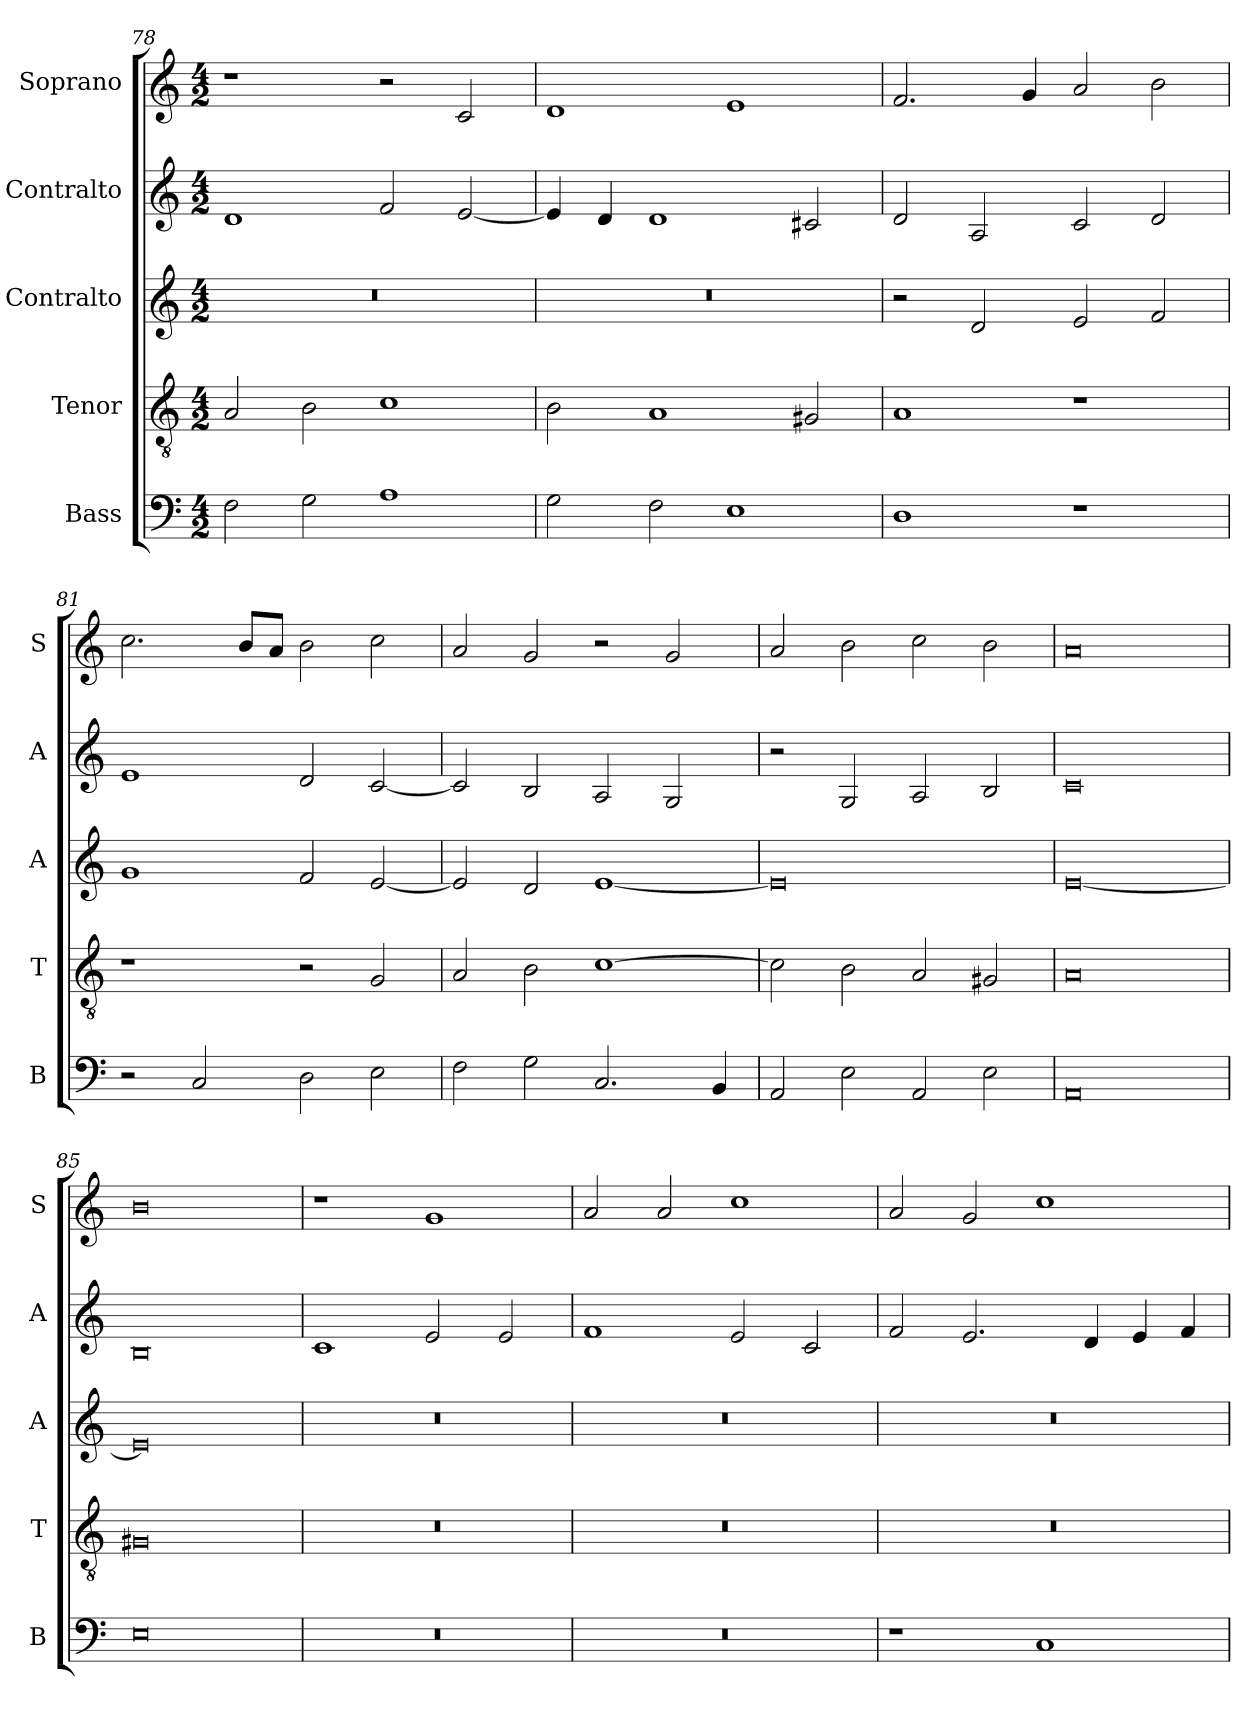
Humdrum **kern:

**kern	**kern	**kern	**kern	**kern
*part5	*part4	*part3	*part2	*part1
*staff5	*staff4	*staff3	*staff2	*staff1
*I"Bass	*I"Tenor	*I"Contralto	*I"Contralto	*I"Soprano
*I'B	*I'T	*I'A	*I'A	*I'S
*clefF4	*clefGv2	*clefG2	*clefG2	*clefG2
*k[]	*k[]	*k[]	*k[]	*k[]
*E:phr	*E:phr	*E:phr	*E:phr	*E:phr
*M4/2	*M4/2	*M4/2	*M4/2	*M4/2
=78	=78	=78	=78	=78
2F	2A	0r	1d	1r
2G	2B	.	.	.
1A	1c	.	2f	2r
.	.	.	[2e	2c
=79	=79	=79	=79	=79
2G	2B	0r	4e]	1d
.	.	.	4d	.
2F	1A	.	1d	.
1E	.	.	.	1e
.	2G#X	.	2c#X	.
=80	=80	=80	=80	=80
1D	1A	2r	2d	2.f
.	.	2d	2A	.
.	.	.	.	4g
1r	1r	2e	2c	2a
.	.	2f	2d	2b
=81	=81	=81	=81	=81
2r	1r	1g	1e	2.cc
2C	.	.	.	.
.	.	.	.	8b/L
.	.	.	.	8a/J
2D	2r	2f	2d	2b
2E	2G	[2e	[2c	2cc
=82	=82	=82	=82	=82
2F	2A	2e]	2c]	2a
2G	2B	2d	2B	2g
2.C	[1c	[1e	2A	2r
.	.	.	2G	2g
4BB	.	.	.	.
=83	=83	=83	=83	=83
2AA	2c]	0e]	2r	2a
2E	2B	.	2G	2b
2AA	2A	.	2A	2cc
2E	2G#X	.	2B	2b
=84	=84	=84	=84	=84
0AA	0A	[0e	0c	0a
=85	=85	=85	=85	=85
0E	0G#X	0e]	0B	0b
=86	=86	=86	=86	=86
0r	0r	0r	1c	1r
.	.	.	2e	1g
.	.	.	2e	.
=87	=87	=87	=87	=87
0r	0r	0r	1f	2a
.	.	.	.	2a
.	.	.	2e	1cc
.	.	.	2c	.
=88	=88	=88	=88	=88
1r	0r	0r	2f	2a
.	.	.	2.e	2g
1C	.	.	.	1cc
.	.	.	4d	.
.	.	.	4e	.
.	.	.	4f	.
=	=	=	=	=
*-	*-	*-	*-	*-
